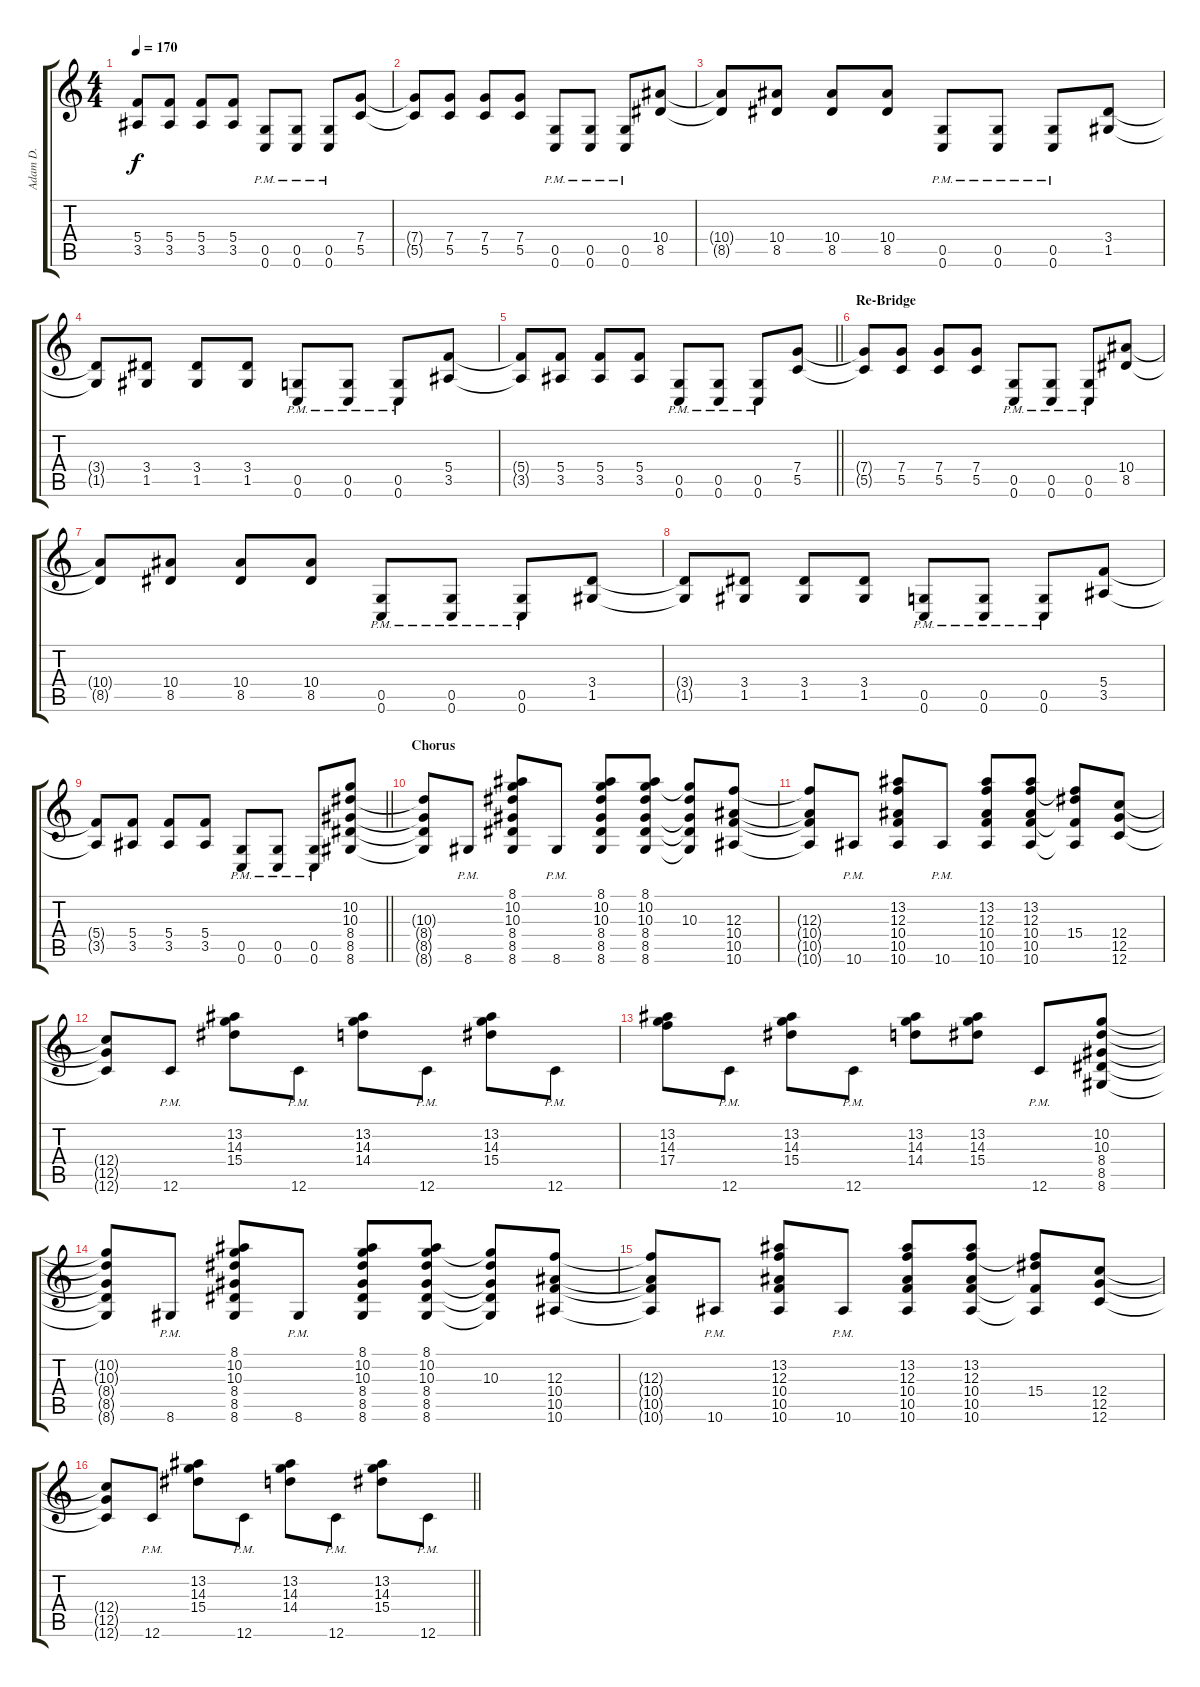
\track ("Adam D." "Adam D.") {instrument distortionguitar}
\staff {score tabs}
\tuning (D4 A3 F3 C3 G2 C2) {hide}
\ts (4 4)
\tempo 170
\clef g2
\ks c
(5.4{t} 3.5{t}).8{dy f} (5.4 3.5).8 (5.4 3.5).8 (5.4 3.5).8 (0.5{pm} 0.6{pm}).8 (0.5{pm} 0.6{pm}).8 (0.5{pm} 0.6{pm}).8 (7.4 5.5).8 |
(7.4{t} 5.5{t}).8 (7.4 5.5).8 (7.4 5.5).8 (7.4 5.5).8 (0.5{pm} 0.6{pm}).8 (0.5{pm} 0.6{pm}).8 (0.5{pm} 0.6{pm}).8 (10.4 8.5).8 |
(10.4{t} 8.5{t}).8 (10.4 8.5).8 (10.4 8.5).8 (10.4 8.5).8 (0.5{pm} 0.6{pm}).8 (0.5{pm} 0.6{pm}).8 (0.5{pm} 0.6{pm}).8 (3.4 1.5).8 |
(3.4{t} 1.5{t}).8 (3.4 1.5).8 (3.4 1.5).8 (3.4 1.5).8 (0.5{pm} 0.6{pm}).8 (0.5{pm} 0.6{pm}).8 (0.5{pm} 0.6{pm}).8 (5.4 3.5).8 |
\barLineRight lightlight
(5.4{t} 3.5{t}).8 (5.4 3.5).8 (5.4 3.5).8 (5.4 3.5).8 (0.5{pm} 0.6{pm}).8 (0.5{pm} 0.6{pm}).8 (0.5{pm} 0.6{pm}).8 (7.4 5.5).8 |
\section ("" "Re-Bridge")
(7.4{t} 5.5{t}).8 (7.4 5.5).8 (7.4 5.5).8 (7.4 5.5).8 (0.5{pm} 0.6{pm}).8 (0.5{pm} 0.6{pm}).8 (0.5{pm} 0.6{pm}).8 (10.4 8.5).8 |
(10.4{t} 8.5{t}).8 (10.4 8.5).8 (10.4 8.5).8 (10.4 8.5).8 (0.5{pm} 0.6{pm}).8 (0.5{pm} 0.6{pm}).8 (0.5{pm} 0.6{pm}).8 (3.4 1.5).8 |
(3.4{t} 1.5{t}).8 (3.4 1.5).8 (3.4 1.5).8 (3.4 1.5).8 (0.5{pm} 0.6{pm}).8 (0.5{pm} 0.6{pm}).8 (0.5{pm} 0.6{pm}).8 (5.4 3.5).8 |
\barLineRight lightlight
(5.4{t} 3.5{t}).8 (5.4 3.5).8 (5.4 3.5).8 (5.4 3.5).8 (0.5{pm} 0.6{pm}).8 (0.5{pm} 0.6{pm}).8 (0.5{pm} 0.6{pm}).8 (10.2 10.3 8.4 8.5 8.6).8 |
\section ("" "Chorus")
(10.3{t} 8.4{t} 8.5{t} 8.6{t}).8 8.6{pm}.8 (8.1 10.2 10.3 8.4 8.5 8.6).8 8.6{pm}.8 (8.1 10.2 10.3 8.4 8.5 8.6).8 (8.1 10.2 10.3 8.4 8.5 8.6).8 (10.2{t} 10.3 8.4{t} 8.5{t} 8.6{t}).8 (12.3 10.4 10.5 10.6).8 |
(12.3{t} 10.4{t} 10.5{t} 10.6{t}).8 10.6{pm}.8 (13.2 12.3 10.4 10.5 10.6).8 10.6{pm}.8 (13.2 12.3 10.4 10.5 10.6).8 (13.2 12.3 10.4 10.5 10.6).8 (12.3{t} 15.4 10.5{t} 10.6{t}).8 (12.4 12.5 12.6).8 |
(12.4{t} 12.5{t} 12.6{t}).8 12.6{pm}.8 (13.2 14.3 15.4).8 12.6{pm}.8 (13.2 14.3 14.4).8 12.6{pm}.8 (13.2 14.3 15.4).8 12.6{pm}.8 |
(13.2 14.3 17.4).8 12.6{pm}.8 (13.2 14.3 15.4).8 12.6{pm}.8 (13.2 14.3 14.4).8 (13.2 14.3 15.4).8 12.6{pm}.8 (10.2 10.3 8.4 8.5 8.6).8 |
(10.2{t} 10.3{t} 8.4{t} 8.5{t} 8.6{t}).8 8.6{pm}.8 (8.1 10.2 10.3 8.4 8.5 8.6).8 8.6{pm}.8 (8.1 10.2 10.3 8.4 8.5 8.6).8 (8.1 10.2 10.3 8.4 8.5 8.6).8 (10.2{t} 10.3 8.4{t} 8.5{t} 8.6{t}).8 (12.3 10.4 10.5 10.6).8 |
(12.3{t} 10.4{t} 10.5{t} 10.6{t}).8 10.6{pm}.8 (13.2 12.3 10.4 10.5 10.6).8 10.6{pm}.8 (13.2 12.3 10.4 10.5 10.6).8 (13.2 12.3 10.4 10.5 10.6).8 (12.3{t} 15.4 10.5{t} 10.6{t}).8 (12.4 12.5 12.6).8 |
\barLineRight lightlight
(12.4{t} 12.5{t} 12.6{t}).8 12.6{pm}.8 (13.2 14.3 15.4).8 12.6{pm}.8 (13.2 14.3 14.4).8 12.6{pm}.8 (13.2 14.3 15.4).8 12.6{pm}.8
